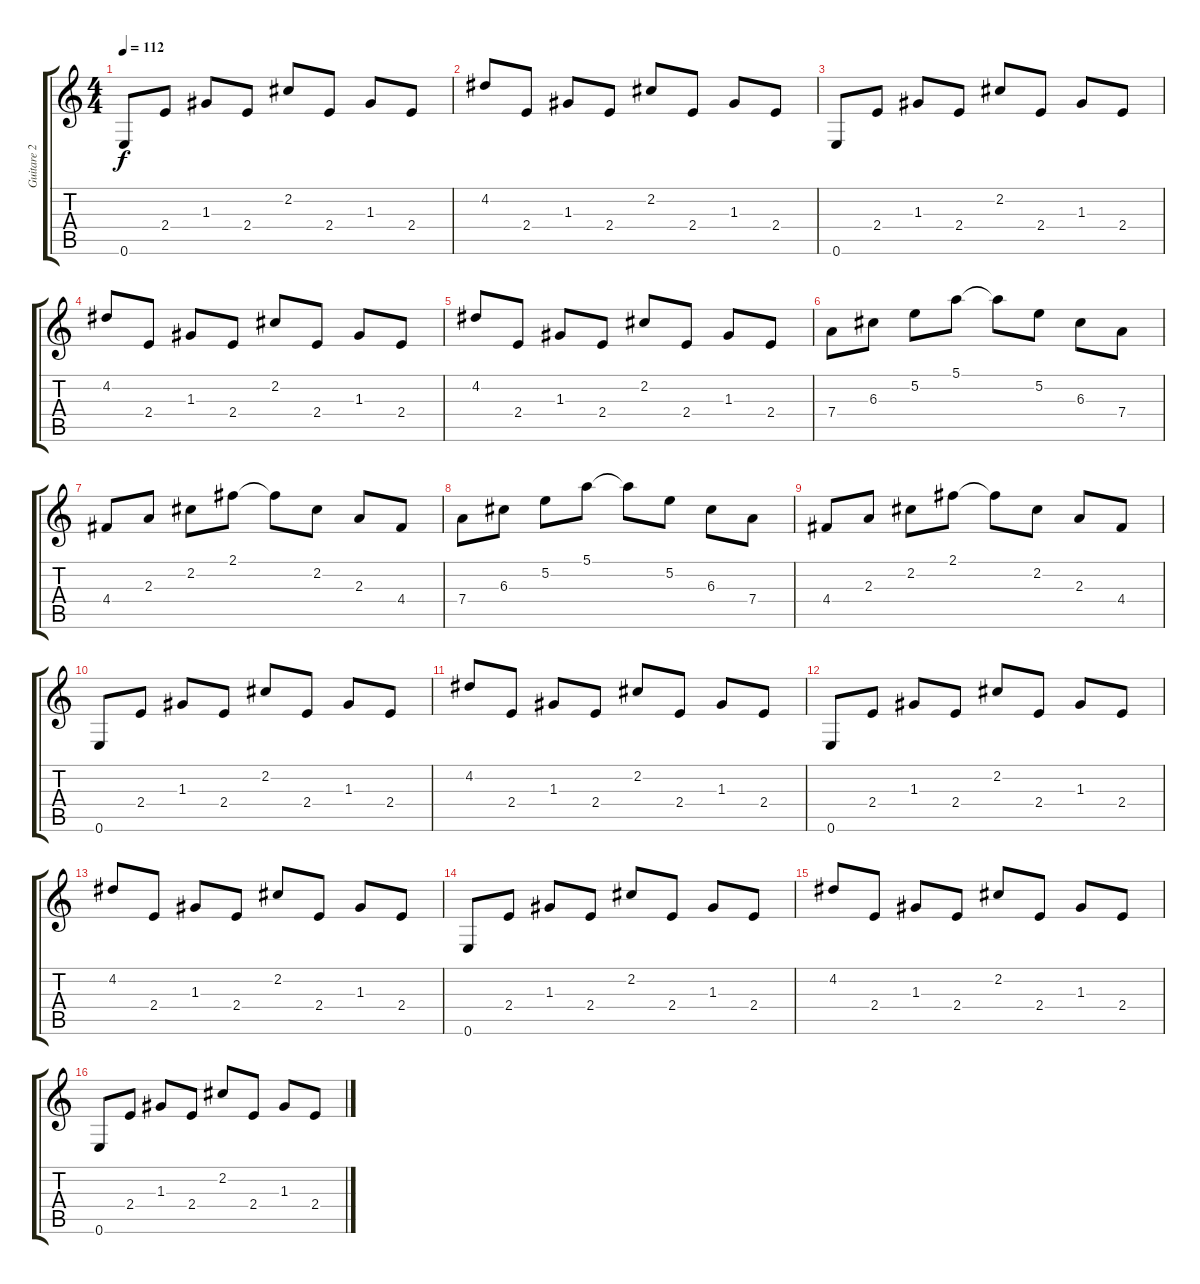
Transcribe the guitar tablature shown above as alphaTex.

\track ("Guitare 2" "Guitare 2") {instrument electricguitarmuted}
\staff {score tabs}
\tuning (E4 B3 G3 D3 A2 E2) {hide}
\ts (4 4)
\tempo 112
\clef g2
\ks c
0.6.8{dy f} 2.4.8 1.3.8 2.4.8 2.2.8 2.4.8 1.3.8 2.4.8 |
4.2.8 2.4.8 1.3.8 2.4.8 2.2.8 2.4.8 1.3.8 2.4.8 |
0.6.8 2.4.8 1.3.8 2.4.8 2.2.8 2.4.8 1.3.8 2.4.8 |
4.2.8 2.4.8 1.3.8 2.4.8 2.2.8 2.4.8 1.3.8 2.4.8 |
4.2.8 2.4.8 1.3.8 2.4.8 2.2.8 2.4.8 1.3.8 2.4.8 |
7.4.8 6.3.8 5.2.8 5.1.8 5.1{t}.8 5.2.8 6.3.8 7.4.8 |
4.4.8 2.3.8 2.2.8 2.1.8 2.1{t}.8 2.2.8 2.3.8 4.4.8 |
7.4.8 6.3.8 5.2.8 5.1.8 5.1{t}.8 5.2.8 6.3.8 7.4.8 |
4.4.8 2.3.8 2.2.8 2.1.8 2.1{t}.8 2.2.8 2.3.8 4.4.8 |
0.6.8 2.4.8 1.3.8 2.4.8 2.2.8 2.4.8 1.3.8 2.4.8 |
4.2.8 2.4.8 1.3.8 2.4.8 2.2.8 2.4.8 1.3.8 2.4.8 |
0.6.8 2.4.8 1.3.8 2.4.8 2.2.8 2.4.8 1.3.8 2.4.8 |
4.2.8 2.4.8 1.3.8 2.4.8 2.2.8 2.4.8 1.3.8 2.4.8 |
0.6.8 2.4.8 1.3.8 2.4.8 2.2.8 2.4.8 1.3.8 2.4.8 |
4.2.8 2.4.8 1.3.8 2.4.8 2.2.8 2.4.8 1.3.8 2.4.8 |
0.6.8 2.4.8 1.3.8 2.4.8 2.2.8 2.4.8 1.3.8 2.4.8
